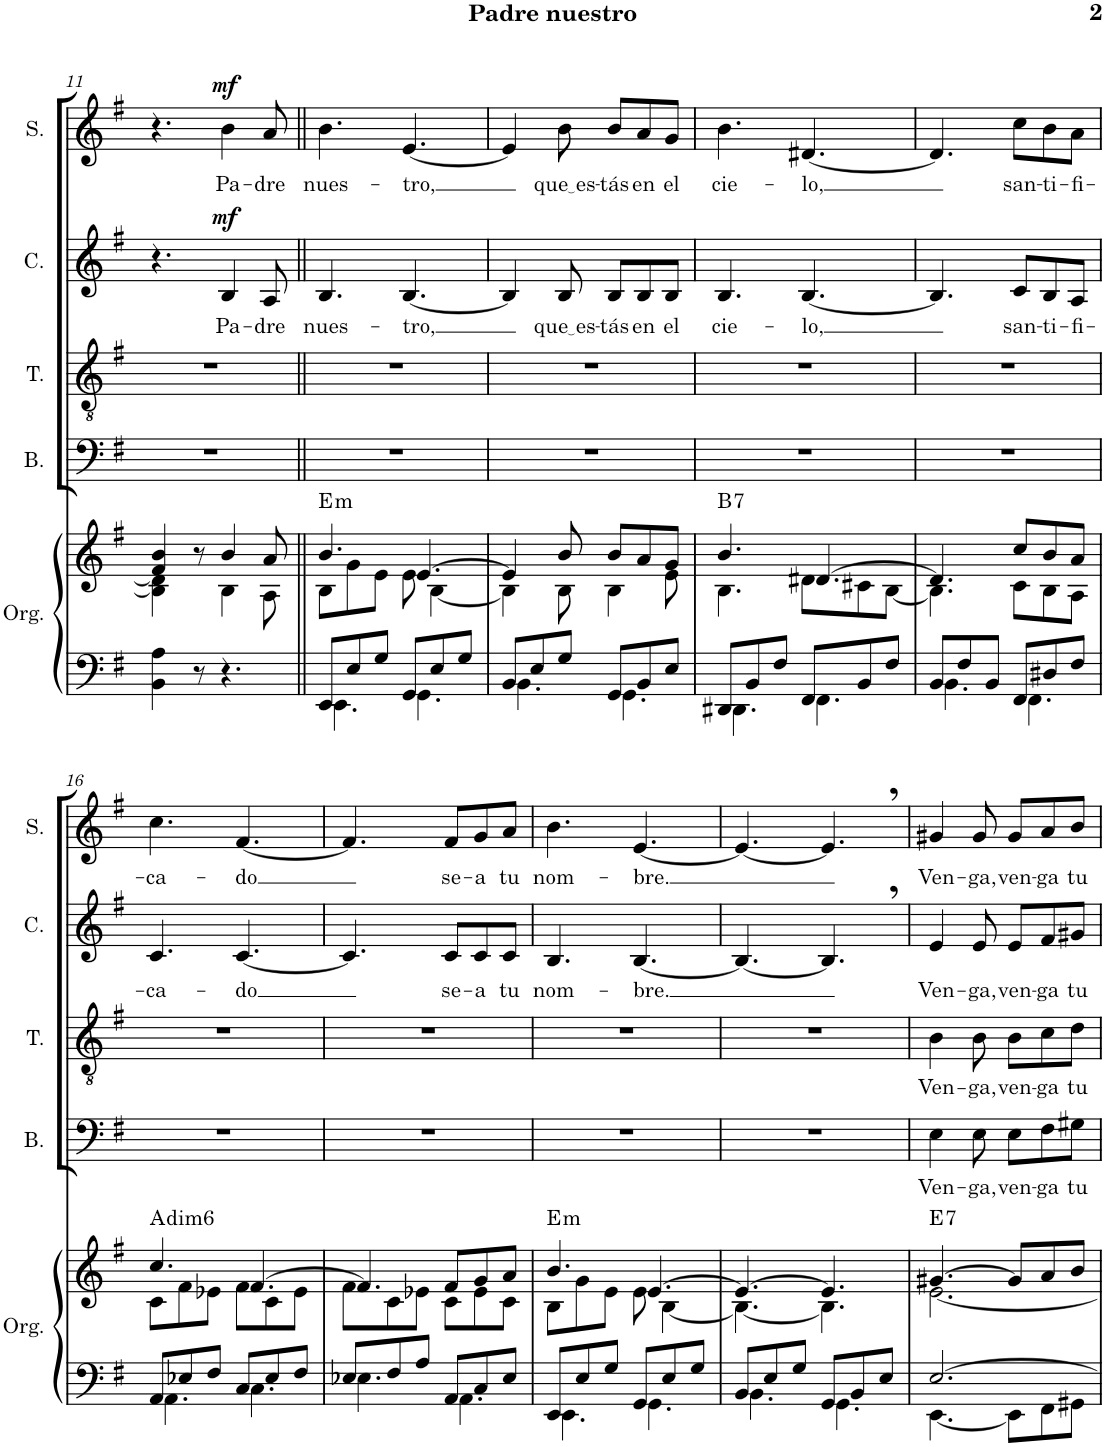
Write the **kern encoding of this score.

**kern	**kern	**harte	**kern	**text	**kern	**text	**kern	**text	**dynam	**kern	**text	**dynam
*part5	*part5	*part5	*part4	*part4	*part3	*part3	*part2	*part2	*part2	*part1	*part1	*part1
*staff6	*staff5	*	*staff4	*staff4	*staff3	*staff3	*staff2	*staff2	*staff2	*staff1	*staff1	*staff1
*I"Órgano	*	*	*I"Bajo	*	*I"Tenor	*	*I"Contralto	*	*	*I"Soprano	*	*
*	*	*	*I'B.	*	*I'T.	*	*I'C.	*	*	*I'S.	*	*
!!LO:PB:g=z
*clefF4	*clefG2	*	*clefF4	*	*clefGv2	*	*clefG2	*	*	*clefG2	*	*
*k[f#]	*k[f#]	*	*k[f#]	*	*k[f#]	*	*k[f#]	*	*	*k[f#]	*	*
*M6/8	*M6/8	*	*M6/8	*	*M6/8	*	*M6/8	*	*	*M6/8	*	*
=11	=11	=11	=11	=11	=11	=11	=11	=11	=11	=11	=11	=11
*	*^	*	*	*	*	*	*	*	*	*	*	*
4BB\ 4A\	4f#/ 4b/	4B\] 4d#\]	.	2.r	.	2.r	.	4.r	.	.	4.r	.	.
8r	8r	8ryy	.	.	.	.	.	.	.	.	.	.	.
!	!	!	!	!	!	!	!	!	!LO:LY:b	!LO:DY:a	!	!LO:LY:b	!LO:DY:a
4.r	4b/	4B\	.	.	.	.	.	4B/	Pa-	mf	4b\	Pa-	mf
!	!	!	!	!	!	!	!	!	!LO:LY:b	!	!	!LO:LY:b	!
.	8a/	8A\	.	.	.	.	.	8A/	-dre	.	8a/	-dre	.
=12||	=12||	=12||	=12||	=12||	=12||	=12||	=12||	=12||	=12||	=12||	=12||	=12||	=12||
*^	*	*	*	*	*	*	*	*	*	*	*	*	*
!	!	!	!	!LO:H:kt=m	!	!	!	!	!	!LO:LY:b	!	!	!LO:LY:b	!
8EE/L	4.EE\	4.b/	8B\L	E:min	2.r	.	2.r	.	4.B/	nues-	.	4.b\	nues-	.
8E/	.	.	8g\	.	.	.	.	.	.	.	.	.	.	.
8G/J	.	.	8e\J	.	.	.	.	.	.	.	.	.	.	.
!	!	!	!	!	!	!	!	!	!	!LO:LY:b	!	!	!LO:LY:b	!
8GG/L	4.GG\	[4.e/	8e\	.	.	.	.	.	[4.B/	-tro,	.	[4.e/	-tro,	.
8E/	.	.	[4B\	.	.	.	.	.	.	.	.	.	.	.
8G/J	.	.	.	.	.	.	.	.	.	.	.	.	.	.
=13	=13	=13	=13	=13	=13	=13	=13	=13	=13	=13	=13	=13	=13	=13
8BB/L	4.BB\	4e/]	4B\]	.	2.r	.	2.r	.	4B/]	.	.	4e/]	.	.
8E/	.	.	.	.	.	.	.	.	.	.	.	.	.	.
!	!	!	!	!	!	!	!	!	!	!LO:LY:b	!	!	!LO:LY:b	!
8G/J	.	8b/	8B\	.	.	.	.	.	8B/	que es	.	8b\	que es	.
!	!	!	!	!	!	!	!	!	!	!LO:LY:b	!	!	!LO:LY:b	!
8GG/L	4.GG\	8b/L	4B\	.	.	.	.	.	8B/L	-tás	.	8b/L	-tás	.
!	!	!	!	!	!	!	!	!	!	!LO:LY:b	!	!	!LO:LY:b	!
8BB/	.	8a/	.	.	.	.	.	.	8B/	en	.	8a/	en	.
!	!	!	!	!	!	!	!	!	!	!LO:LY:b	!	!	!LO:LY:b	!
8E/J	.	8g/J	8e\	.	.	.	.	.	8B/J	el	.	8g/J	el	.
=14	=14	=14	=14	=14	=14	=14	=14	=14	=14	=14	=14	=14	=14	=14
!	!	!	!	!LO:H:kt=7	!	!	!	!	!	!LO:LY:b	!	!	!LO:LY:b	!
8DD#X/L	4.DD#\	4.b/	4.B\	B:7	2.r	.	2.r	.	4.B/	cie-	.	4.b\	cie-	.
8BB/	.	.	.	.	.	.	.	.	.	.	.	.	.	.
8F#/J	.	.	.	.	.	.	.	.	.	.	.	.	.	.
!	!	!	!	!	!	!	!	!	!	!LO:LY:b	!	!	!LO:LY:b	!
8FF#/L	4.FF#\	[4.d#X/	8d#\L	.	.	.	.	.	[4.B/	-lo,	.	[4.d#X/	-lo,	.
8BB/	.	.	8c#X\	.	.	.	.	.	.	.	.	.	.	.
8F#/J	.	.	[8B\J	.	.	.	.	.	.	.	.	.	.	.
=15	=15	=15	=15	=15	=15	=15	=15	=15	=15	=15	=15	=15	=15	=15
8BB/L	4.BB\	4.d#/]	4.B\]	.	2.r	.	2.r	.	4.B/]	.	.	4.d#/]	.	.
8F#/	.	.	.	.	.	.	.	.	.	.	.	.	.	.
8BB/J	.	.	.	.	.	.	.	.	.	.	.	.	.	.
!	!	!	!	!	!	!	!	!	!	!LO:LY:b	!	!	!LO:LY:b	!
8FF#/L	4.FF#\	8cc/L	8c\L	.	.	.	.	.	8c/L	san-	.	8cc\L	san-	.
!	!	!	!	!	!	!	!	!	!	!LO:LY:b	!	!	!LO:LY:b	!
8D#X/	.	8b/	8B\	.	.	.	.	.	8B/	-ti-	.	8b\	-ti-	.
!	!	!	!	!	!	!	!	!	!	!LO:LY:b	!	!	!LO:LY:b	!
8F#/J	.	8a/J	8A\J	.	.	.	.	.	8A/J	-fi-	.	8a\J	-fi-	.
!!LO:LB:g=z
=16	=16	=16	=16	=16	=16	=16	=16	=16	=16	=16	=16	=16	=16	=16
!	!	!	!	!LO:H:kt=dim6	!	!	!	!	!	!LO:LY:b	!	!	!LO:LY:b	!
8AA/L	4.AA\	4.cc/	8c\L	A:dim(6)	2.r	.	2.r	.	4.c/	-ca-	.	4.cc\	-ca-	.
8E-X/	.	.	8f#\	.	.	.	.	.	.	.	.	.	.	.
8F#/J	.	.	8e-X\J	.	.	.	.	.	.	.	.	.	.	.
!	!	!	!	!	!	!	!	!	!	!LO:LY:b	!	!	!LO:LY:b	!
8C/L	4.C\	[4.f#/	8f#\L	.	.	.	.	.	[4.c/	-do	.	[4.f#/	-do	.
8E-/	.	.	8c\	.	.	.	.	.	.	.	.	.	.	.
8F#/J	.	.	8e-\J	.	.	.	.	.	.	.	.	.	.	.
=17	=17	=17	=17	=17	=17	=17	=17	=17	=17	=17	=17	=17	=17	=17
8E-X/L	4.E-\	4.f#/]	8f#\L	.	2.r	.	2.r	.	4.c/]	.	.	4.f#/]	.	.
8F#/	.	.	8c\	.	.	.	.	.	.	.	.	.	.	.
8A/J	.	.	8e-X\J	.	.	.	.	.	.	.	.	.	.	.
!	!	!	!	!	!	!	!	!	!	!LO:LY:b	!	!	!LO:LY:b	!
8AA/L	4.AA\	8f#/L	8c\L	.	.	.	.	.	8c/L	se-	.	8f#/L	se-	.
!	!	!	!	!	!	!	!	!	!	!LO:LY:b	!	!	!LO:LY:b	!
8C/	.	8g/	8e-\	.	.	.	.	.	8c/	-a	.	8g/	-a	.
!	!	!	!	!	!	!	!	!	!	!LO:LY:b	!	!	!LO:LY:b	!
8E-/J	.	8a/J	8c\J	.	.	.	.	.	8c/J	tu	.	8a/J	tu	.
=18	=18	=18	=18	=18	=18	=18	=18	=18	=18	=18	=18	=18	=18	=18
!	!	!	!	!LO:H:kt=m	!	!	!	!	!	!LO:LY:b	!	!	!LO:LY:b	!
8EE/L	4.EE\	4.b/	8B\L	E:min	2.r	.	2.r	.	4.B/	nom-	.	4.b\	nom-	.
8E/	.	.	8g\	.	.	.	.	.	.	.	.	.	.	.
8G/J	.	.	8e\J	.	.	.	.	.	.	.	.	.	.	.
!	!	!	!	!	!	!	!	!	!	!LO:LY:b	!	!	!LO:LY:b	!
8GG/L	4.GG\	[4.e/	8e\	.	.	.	.	.	[4.B/	-bre.	.	[4.e/	-bre.	.
8E/	.	.	[4B\	.	.	.	.	.	.	.	.	.	.	.
8G/J	.	.	.	.	.	.	.	.	.	.	.	.	.	.
=19	=19	=19	=19	=19	=19	=19	=19	=19	=19	=19	=19	=19	=19	=19
8BB/L	4.BB\	4.e/_	4.B\_	.	2.r	.	2.r	.	4.B/_	.	.	4.e/_	.	.
8E/	.	.	.	.	.	.	.	.	.	.	.	.	.	.
8G/J	.	.	.	.	.	.	.	.	.	.	.	.	.	.
8GG/L	4.GG\	4.e/]	4.B\]	.	.	.	.	.	4.B,/]	.	.	4.e,/]	.	.
8BB/	.	.	.	.	.	.	.	.	.	.	.	.	.	.
8E/J	.	.	.	.	.	.	.	.	.	.	.	.	.	.
=20	=20	=20	=20	=20	=20	=20	=20	=20	=20	=20	=20	=20	=20	=20
!	!	!	!	!LO:H:kt=7	!	!LO:LY:b	!	!LO:LY:b	!	!LO:LY:b	!	!	!LO:LY:b	!
[2.E/	[4.EE\	[4.g#X/	[2.e\	E:7	4E\	Ven-	4B\	Ven-	4e/	Ven-	.	4g#X/	Ven-	.
!	!	!	!	!	!	!LO:LY:b	!	!LO:LY:b	!	!LO:LY:b	!	!	!LO:LY:b	!
.	.	.	.	.	8E\	-ga,	8B\	-ga,	8e/	-ga,	.	8g#/	-ga,	.
!	!	!	!	!	!	!LO:LY:b	!	!LO:LY:b	!	!LO:LY:b	!	!	!LO:LY:b	!
.	8EE\L]	8g#/L]	.	.	8E\L	ven-	8B\L	ven-	8e/L	ven-	.	8g#/L	ven-	.
!	!	!	!	!	!	!LO:LY:b	!	!LO:LY:b	!	!LO:LY:b	!	!	!LO:LY:b	!
.	8FF#\	8a/	.	.	8F#\	-ga	8c\	-ga	8f#/	-ga	.	8a/	-ga	.
!	!	!	!	!	!	!LO:LY:b	!	!LO:LY:b	!	!LO:LY:b	!	!	!LO:LY:b	!
.	8GG#X\J	8b/J	.	.	8G#X\J	tu	8d\J	tu	8g#X/J	tu	.	8b/J	tu	.
*v	*v	*	*	*	*	*	*	*	*	*	*	*	*	*
*	*v	*v	*	*	*	*	*	*	*	*	*	*	*
=	=	=	=	=	=	=	=	=	=	=	=	=
*-	*-	*-	*-	*-	*-	*-	*-	*-	*-	*-	*-	*-
